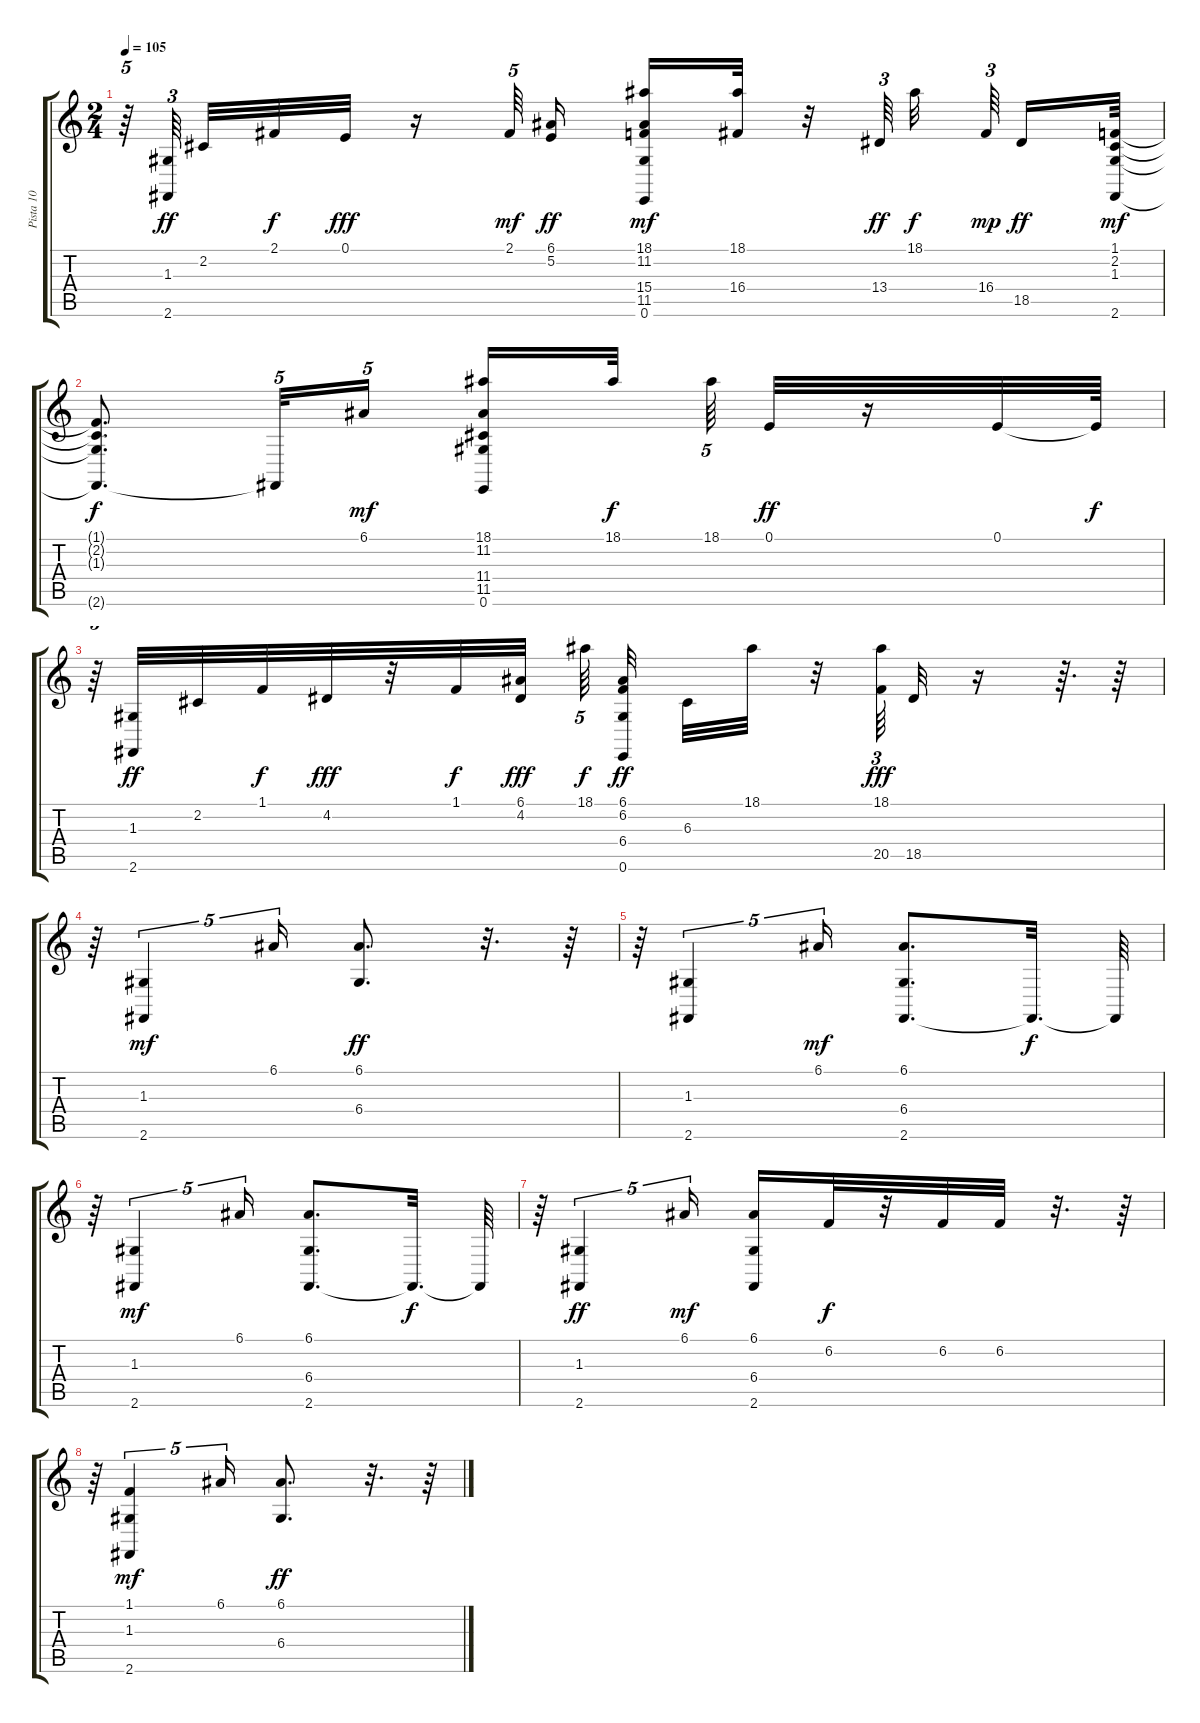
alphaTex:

\track ("Pista 10" "Pista 10") {instrument drawbarorgan}
\staff {score tabs}
\tuning (E4 B3 G3 D3 A2 E2) {hide}
\ts (2 4)
\tempo 105
\clef g2
\ks c
r.64{tu (5 4) dy fff} (1.3 2.6).64{tu (3 2) dy ff beam splitsecondary} 2.2.32 2.1.32{dy f} 0.1.32{dy fff} r.16 2.1.64{tu (5 4) dy mf} (6.1 5.2).16{dy ff} (18.1 11.2 15.4 11.5 0.6).16{dy mf} (18.1 16.4).32 r.32 13.4.64{tu (3 2) dy ff beam splitsecondary} 18.1.32{dy f beam splitsecondary} 16.4.64{tu (3 2) dy mp beam splitsecondary} 18.5.16{dy ff} (1.1 2.2 1.3 2.6).64{dy mf} |
(1.1{t} 2.2{t} 1.3{t} 2.6{t}).8{d dy f} 2.6{t}.32{tu (5 4)} 6.1.16{tu (5 4) dy mf} (18.1 11.2 11.4 11.5 0.6).16 18.1.32{dy f beam splitsecondary} 18.1.64{tu (5 4)} 0.1.32{dy ff} r.16 0.1.32 0.1{t}.64{dy f} |
r.64{tu (5 4)} (1.3 2.6).32{dy ff} 2.2.32 1.1.32{dy f} 4.2.32{dy fff} r.32 1.1.32{dy f} (6.1 4.2).32{dy fff beam splitsecondary} 18.1.64{tu (5 4) dy f} (6.1 6.2 6.4 0.6).32{dy ff} 6.3.32 18.1.32 r.32 (18.1 20.5).64{tu (3 2) dy fff} 18.5.32 r.16 r.64{d} r.64 |
r.64 (1.3 2.6).4{tu (5 4) dy mf} 6.1.16{tu (5 4)} (6.1 6.4).8{d dy ff} r.32{d} r.64 |
r.64 (1.3 2.6).4{tu (5 4)} 6.1.16{tu (5 4) dy mf} (6.1 6.4 2.6).8{d} 2.6{t}.32{d dy f} 2.6{t}.64 |
r.64 (1.3 2.6).4{tu (5 4) dy mf} 6.1.16{tu (5 4)} (6.1 6.4 2.6).8{d} 2.6{t}.32{d dy f} 2.6{t}.64 |
r.64 (1.3 2.6).4{tu (5 4) dy ff} 6.1.16{tu (5 4) dy mf} (6.1 6.4 2.6).16 6.2.32{dy f} r.32 6.2.32 6.2.32 r.32{d} r.64 |
r.64 (1.1 1.3 2.6).4{tu (5 4) dy mf} 6.1.16{tu (5 4)} (6.1 6.4).8{d dy ff} r.32{d} r.64
